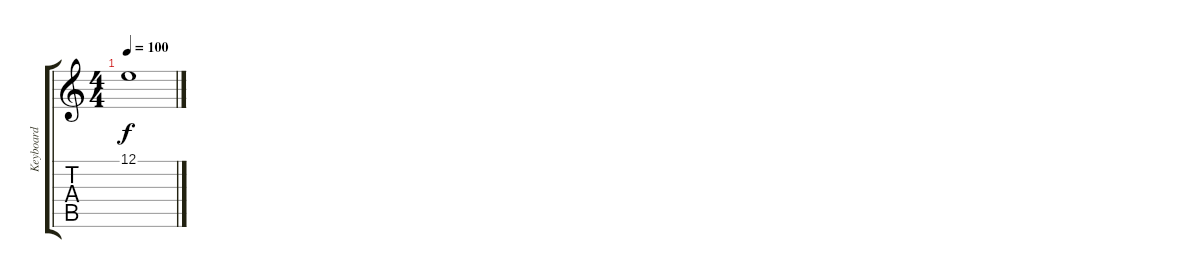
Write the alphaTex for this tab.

\track ("Keyboard" "Keyboard") {instrument stringensemble1}
\staff {score tabs}
\tuning (E4 B3 G3 D3 A2 E2) {hide}
\ts (4 4)
\tempo 100
\clef g2
\ks c
12.1.1{dy f}
